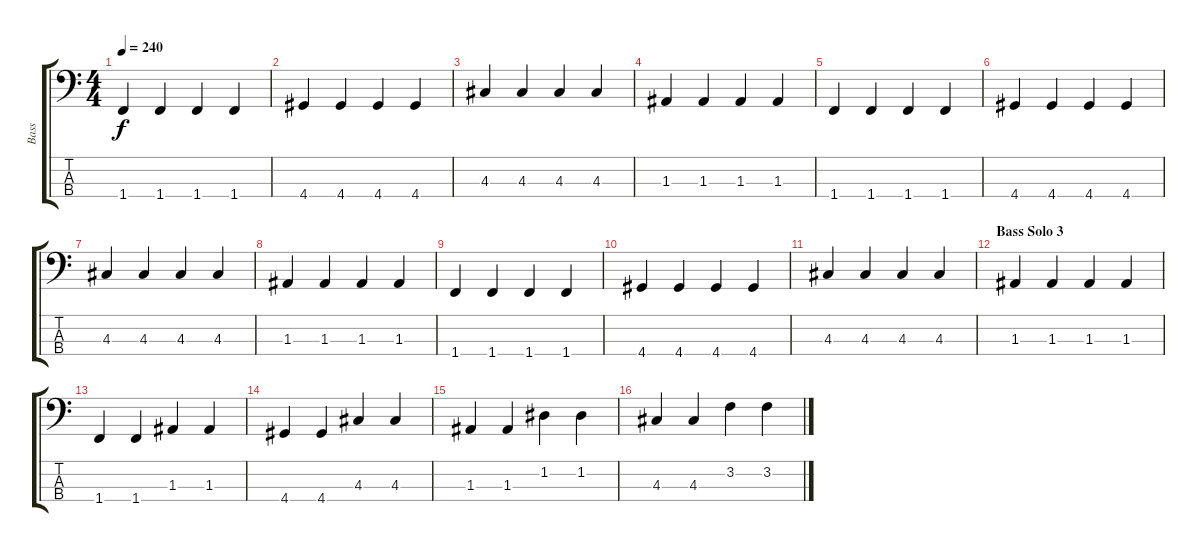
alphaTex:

\track ("Bass" "Bass") {instrument fretlessbass}
\staff {score tabs}
\tuning (G2 D2 A1 E1) {hide}
\ts (4 4)
\tempo 240
\clef f4
\ks c
1.4.4{dy f} 1.4.4 1.4.4 1.4.4 |
4.4.4 4.4.4 4.4.4 4.4.4 |
4.3.4 4.3.4 4.3.4 4.3.4 |
1.3.4 1.3.4 1.3.4 1.3.4 |
1.4.4 1.4.4 1.4.4 1.4.4 |
4.4.4 4.4.4 4.4.4 4.4.4 |
4.3.4 4.3.4 4.3.4 4.3.4 |
1.3.4 1.3.4 1.3.4 1.3.4 |
1.4.4 1.4.4 1.4.4 1.4.4 |
4.4.4 4.4.4 4.4.4 4.4.4 |
4.3.4 4.3.4 4.3.4 4.3.4 |
\section ("" "Bass Solo 3")
1.3.4 1.3.4 1.3.4 1.3.4 |
1.4.4 1.4.4 1.3.4 1.3.4 |
4.4.4 4.4.4 4.3.4 4.3.4 |
1.3.4 1.3.4 1.2.4 1.2.4 |
4.3.4 4.3.4 3.2.4 3.2.4
